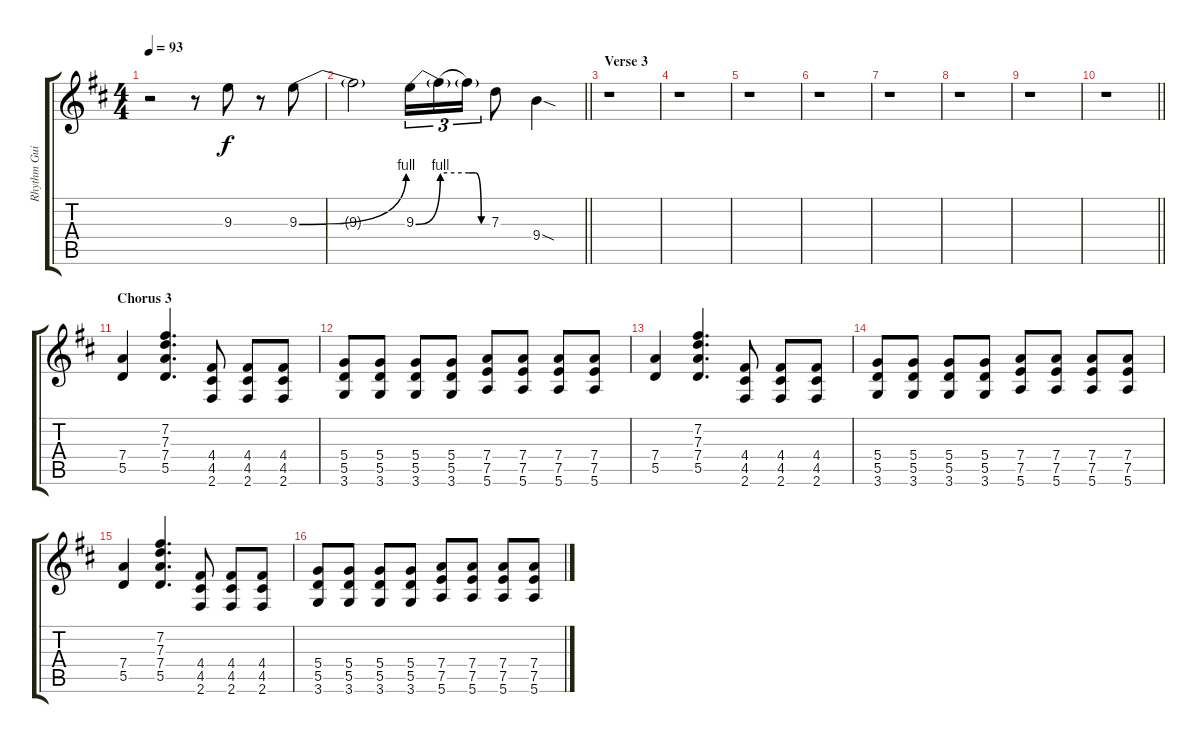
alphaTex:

\track ("Rhythm Guitar" "Rhythm Gui") {instrument distortionguitar}
\staff {score tabs}
\tuning (E4 B3 G3 D3 A2 E2) {hide}
\ts (4 4)
\tempo 93
\clef g2
\ks d
r.2{dy f} r.8 9.3.8 r.8 9.3{be (bend 0 0 60 4)}.8 |
\barLineRight lightlight
9.3{t}.2 9.3{be (bend 0 0 60 4)}.16{tu (3 2)} 9.3{be (hold 0 4 60 4) t}.16{tu (3 2)} 9.3{be (custom 0 4 20 4 40 0 60 0) t}.16{tu (3 2)} 7.3.8 9.4{sod}.4 |
\section ("" "Verse 3")
r.1 |
r.1 |
r.1 |
r.1 |
r.1 |
r.1 |
r.1 |
\barLineRight lightlight
r.1 |
\section ("" "Chorus 3")
(7.4 5.5).4 (7.2 7.3 7.4 5.5).4{d} (4.4 4.5 2.6).8 (4.4 4.5 2.6).8 (4.4 4.5 2.6).8 |
(5.4 5.5 3.6).8 (5.4 5.5 3.6).8 (5.4 5.5 3.6).8 (5.4 5.5 3.6).8 (7.4 7.5 5.6).8 (7.4 7.5 5.6).8 (7.4 7.5 5.6).8 (7.4 7.5 5.6).8 |
(7.4 5.5).4 (7.2 7.3 7.4 5.5).4{d} (4.4 4.5 2.6).8 (4.4 4.5 2.6).8 (4.4 4.5 2.6).8 |
(5.4 5.5 3.6).8 (5.4 5.5 3.6).8 (5.4 5.5 3.6).8 (5.4 5.5 3.6).8 (7.4 7.5 5.6).8 (7.4 7.5 5.6).8 (7.4 7.5 5.6).8 (7.4 7.5 5.6).8 |
(7.4 5.5).4 (7.2 7.3 7.4 5.5).4{d} (4.4 4.5 2.6).8 (4.4 4.5 2.6).8 (4.4 4.5 2.6).8 |
(5.4 5.5 3.6).8 (5.4 5.5 3.6).8 (5.4 5.5 3.6).8 (5.4 5.5 3.6).8 (7.4 7.5 5.6).8 (7.4 7.5 5.6).8 (7.4 7.5 5.6).8 (7.4 7.5 5.6).8
